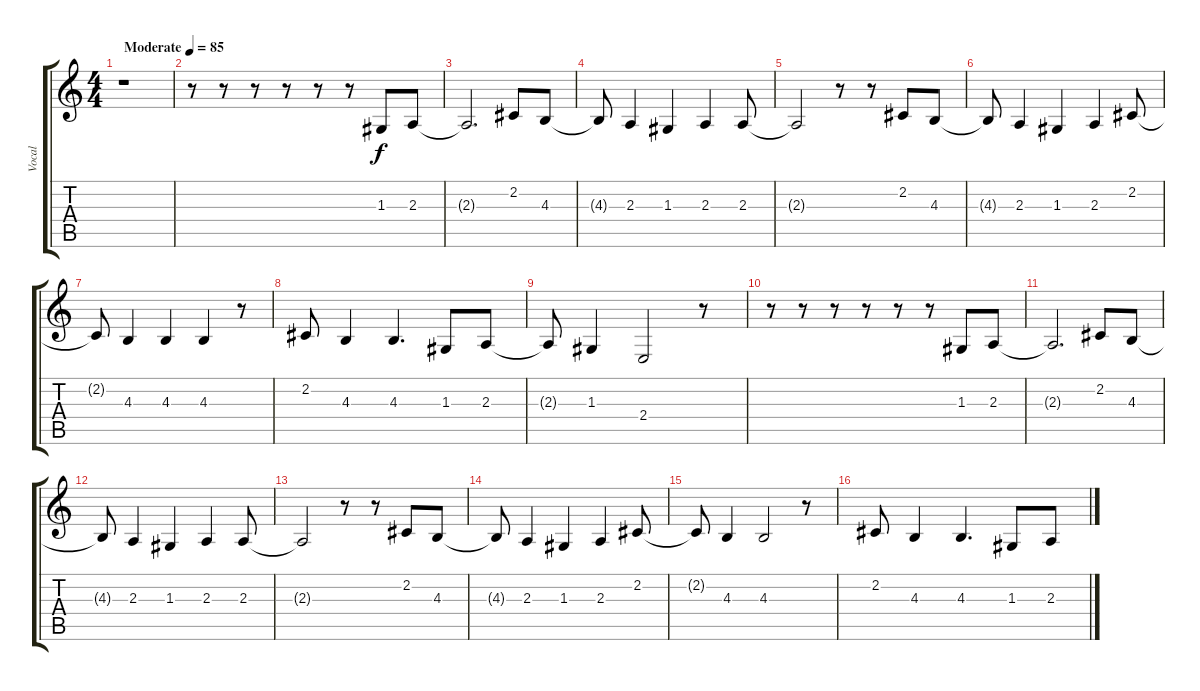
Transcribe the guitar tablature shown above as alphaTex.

\track ("Vocal" "Vocal") {instrument pad1newage}
\staff {score tabs}
\tuning (E4 B3 G3 D3 A2 D2) {hide}
\ts (4 4)
\tempo (85 "Moderate")
\clef g2
\ks c
r.1{dy f instrument pad1newage} |
r.8 r.8 r.8 r.8 r.8 r.8 1.3.8 2.3.8 |
2.3{t}.2{d} 2.2.8 4.3.8 |
4.3{t}.8 2.3.4 1.3.4 2.3.4 2.3.8 |
2.3{t}.2 r.8 r.8 2.2.8 4.3.8 |
4.3{t}.8 2.3.4 1.3.4 2.3.4 2.2.8 |
2.2{t}.8 4.3.4 4.3.4 4.3.4 r.8 |
2.2.8 4.3.4 4.3.4{d} 1.3.8 2.3.8 |
2.3{t}.8 1.3.4 2.4.2 r.8 |
r.8 r.8 r.8 r.8 r.8 r.8 1.3.8 2.3.8 |
2.3{t}.2{d} 2.2.8 4.3.8 |
4.3{t}.8 2.3.4 1.3.4 2.3.4 2.3.8 |
2.3{t}.2 r.8 r.8 2.2.8 4.3.8 |
4.3{t}.8 2.3.4 1.3.4 2.3.4 2.2.8 |
2.2{t}.8 4.3.4 4.3.2 r.8 |
2.2.8 4.3.4 4.3.4{d} 1.3.8 2.3.8
